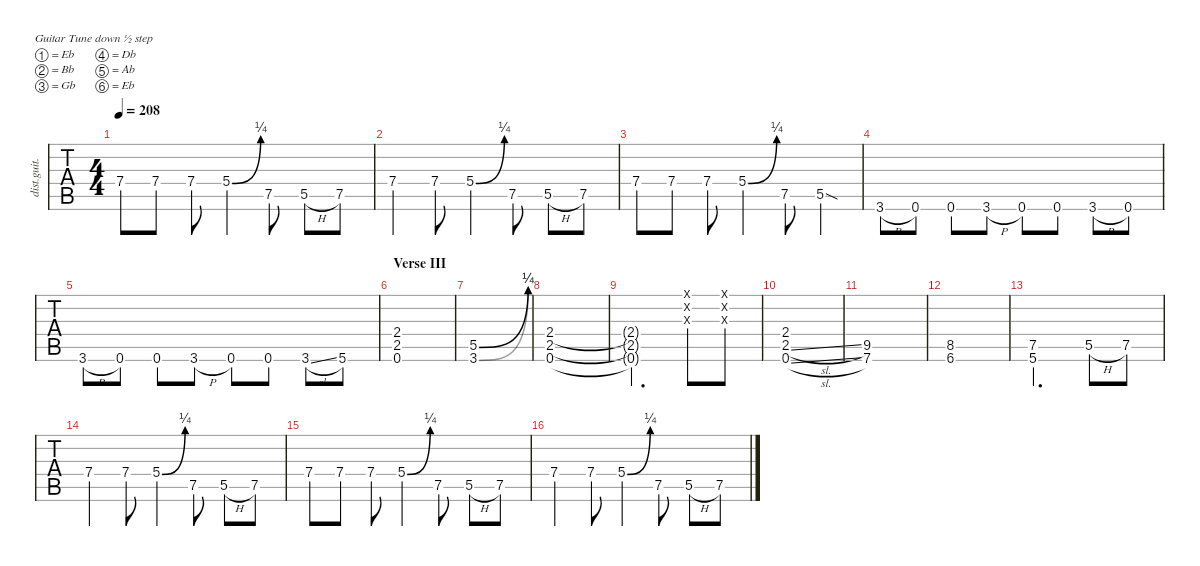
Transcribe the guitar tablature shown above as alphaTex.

\defaultSystemsLayout 4
\hideDynamics
\bracketExtendMode nobrackets
\otherSystemsTrackNameOrientation horizontal
\track ("Rhythm Guitar 1 (James)" "dist.guit.") {multiBarRest instrument distortionguitar}
\staff {tabs}
\tuning (Eb4 Bb3 Gb3 Db3 Ab2 Eb2)
\ts (4 4)
\tempo 208
\clef g2
\ks c
7.4{acc #}.8{dy mf} 7.4{acc #}.8 7.4{acc #}.8 5.4{be (bend 0 0 15 1) acc #}.4 7.5{acc #}.8 5.5{h acc #}.8 7.5{acc #}.8 |
7.4{acc #}.4 7.4{acc #}.8 5.4{be (bend 0 0 14.399999999999999 1) acc #}.4 7.5{acc #}.8 5.5{h acc #}.8 7.5{acc #}.8 |
7.4{acc #}.8 7.4{acc #}.8 7.4{acc #}.8 5.4{be (bend 0 0 14.399999999999999 1) acc #}.4 7.5{acc #}.8 5.5{sod acc #}.4 |
3.6{h acc #}.8 0.6{acc #}.8 0.6{acc #}.8 3.6{h acc #}.8 0.6{acc #}.8 0.6{acc #}.8 3.6{h acc #}.8 0.6{acc #}.8 |
3.6{h acc #}.8 0.6{acc #}.8 0.6{acc #}.8 3.6{h acc #}.8 0.6{acc #}.8 0.6{acc #}.8 3.6{sl acc #}.8 5.6{acc #}.8 |
\section ("" "Verse III")
(2.5{acc #} 2.4{acc #} 0.6{acc #}).1 |
(3.6{be (bend 0 0 36 1) acc #} 5.5{be (bend 0 0 35.4 1) acc #}).1 |
(0.6{acc #} 2.5{acc #} 2.4{acc #}).1 |
(2.4{t acc #} 2.5{t acc #} 0.6{t acc #}).2{d} (0.3{x acc #} 0.2{x acc #} 0.1{x acc #}).8 (0.3{x acc #} 0.2{x acc #} 0.1{x acc #}).8 |
(0.6{sl acc #} 2.5{sl acc #} 2.4{acc #}).1 |
(9.5 7.6{acc #}).1 |
(8.5 6.6).1 |
(7.5{acc #} 5.6{acc #}).2{d} 5.5{h acc #}.8 7.5{acc #}.8 |
7.4{acc #}.4 7.4{acc #}.8 5.4{be (bend 0 0 13.2 1) acc #}.4 7.5{acc #}.8 5.5{h acc #}.8 7.5{acc #}.8 |
7.4{acc #}.8 7.4{acc #}.8 7.4{acc #}.8 5.4{be (bend 0 0 15 1) acc #}.4 7.5{acc #}.8 5.5{h acc #}.8 7.5{acc #}.8 |
7.4{acc #}.4 7.4{acc #}.8 5.4{be (bend 0 0 14.399999999999999 1) acc #}.4 7.5{acc #}.8 5.5{h acc #}.8 7.5{acc #}.8
